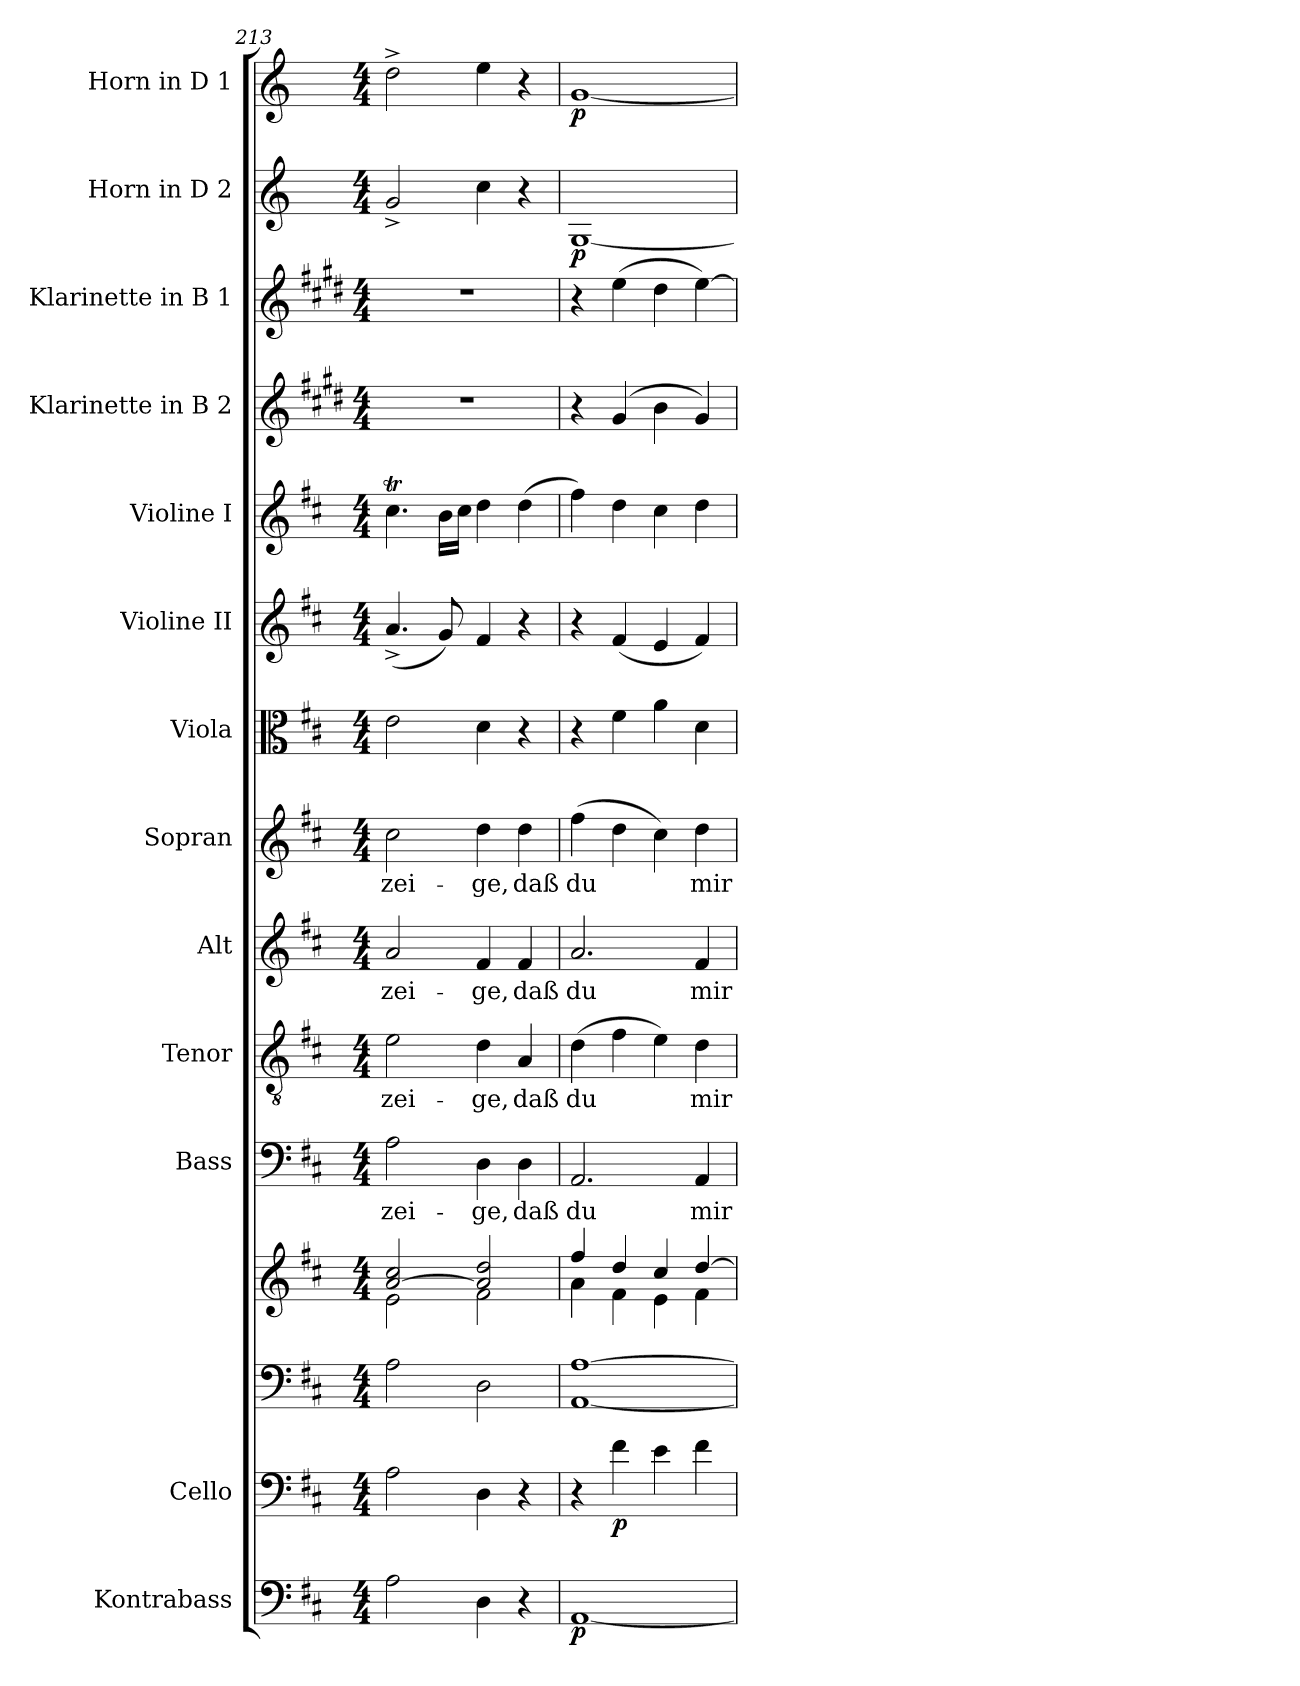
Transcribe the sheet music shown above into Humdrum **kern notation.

**kern	**dynam	**kern	**dynam	**kern	**kern	**kern	**text	**kern	**text	**kern	**text	**kern	**text	**kern	**kern	**kern	**kern	**kern	**kern	**dynam	**kern	**dynam
*part14	*part14	*part13	*part13	*part12	*part12	*part11	*part11	*part10	*part10	*part9	*part9	*part8	*part8	*part7	*part6	*part5	*part4	*part3	*part2	*part2	*part1	*part1
*staff15	*staff15	*staff14	*staff14	*staff13	*staff12	*staff11	*staff11	*staff10	*staff10	*staff9	*staff9	*staff8	*staff8	*staff7	*staff6	*staff5	*staff4	*staff3	*staff2	*staff2	*staff1	*staff1
*I"Kontrabass	*	*I"Cello	*	*	*	*I"Bass	*	*I"Tenor	*	*I"Alt	*	*I"Sopran	*	*I"Viola	*I"Violine II	*I"Violine I	*I"Klarinette in B 2	*I"Klarinette in B 1	*I"Horn in D 2	*	*I"Horn in D 1	*
*I'Kb.	*	*	*	*	*	*I'B	*	*I'T	*	*I'A	*	*I'S	*	*I'Vla.	*I'Vl. II	*I'Vl. I	*	*	*I'Hrn. 2	*	*I'Hrn. 1	*
!!LO:PB:g=z
*clefF4	*	*clefF4	*	*clefF4	*clefG2	*clefF4	*	*clefGv2	*	*clefG2	*	*clefG2	*	*clefC3	*clefG2	*clefG2	*clefG2	*clefG2	*clefG2	*	*clefG2	*
*ITrd7c12	*	*	*	*	*	*	*	*	*	*	*	*	*	*	*	*	*ITrd1c2	*ITrd1c2	*ITrd-1c-2	*	*ITrd-1c-2	*
*k[f#c#]	*	*k[f#c#]	*	*k[f#c#]	*k[f#c#]	*k[f#c#]	*	*k[f#c#]	*	*k[f#c#]	*	*k[f#c#]	*	*k[f#c#]	*k[f#c#]	*k[f#c#]	*k[f#c#]	*k[f#c#]	*k[f#c#]	*	*k[f#c#]	*
*D:	*	*D:	*	*D:	*D:	*D:	*	*D:	*	*D:	*	*D:	*	*D:	*D:	*D:	*D:	*D:	*D:	*	*D:	*
*M4/4	*	*M4/4	*	*M4/4	*M4/4	*M4/4	*	*M4/4	*	*M4/4	*	*M4/4	*	*M4/4	*M4/4	*M4/4	*M4/4	*M4/4	*M4/4	*	*M4/4	*
=213	=213	=213	=213	=213	=213	=213	=213	=213	=213	=213	=213	=213	=213	=213	=213	=213	=213	=213	=213	=213	=213	=213
*	*	*	*	*	*^	*	*	*	*	*	*	*	*	*	*	*	*	*	*	*	*	*
!	!	!	!	!	!	!	!	!LO:LY:b	!	!LO:LY:b	!	!LO:LY:b	!	!LO:LY:b	!	!	!	!	!	!	!	!	!
2AA\	.	2A\	.	2A\	[>2a/ 2cc#/	2e\	2A\	zei-	2e\	zei-	2a/	zei-	2cc#\	zei-	2e\	(<4.a^>/	4.cc#t\	1r	1r	2a^</	.	2ee^>\	.
.	.	.	.	.	.	.	.	.	.	.	.	.	.	.	.	8g/)	16b\LL	.	.	.	.	.	.
.	.	.	.	.	.	.	.	.	.	.	.	.	.	.	.	.	16cc#\JJ	.	.	.	.	.	.
!	!	!	!	!	!	!	!	!LO:LY:b	!	!LO:LY:b	!	!LO:LY:b	!	!LO:LY:b	!	!	!	!	!	!	!	!	!
4DD\	.	4D\	.	2D\	2a/] 2dd/	2f#\	4D\	-ge,	4d\	-ge,	4f#/	-ge,	4dd\	-ge,	4d\	4f#/	4dd\	.	.	4dd\	.	4ff#\	.
!	!	!	!	!	!	!	!	!LO:LY:b	!	!LO:LY:b	!	!LO:LY:b	!	!LO:LY:b	!	!	!	!	!	!	!	!	!
4r	.	4r	.	.	.	.	4D\	daß	4A/	daß	4f#/	daß	4dd\	daß	4r	4r	(>4dd\	.	.	4r	.	4r	.
=214	=214	=214	=214	=214	=214	=214	=214	=214	=214	=214	=214	=214	=214	=214	=214	=214	=214	=214	=214	=214	=214	=214	=214
!	!LO:DY:b	!	!	!	!	!	!	!LO:LY:b	!	!LO:LY:b	!	!LO:LY:b	!	!LO:LY:b	!	!	!	!	!	!	!LO:DY:b	!	!LO:DY:b
[1AAA	p	4r	.	[1AA [1A	4ff#/	4a\	2.AA/	du	(>4d\	du	2.a/	du	(>4ff#\	du	4r	4r	4ff#\)	4r	4r	[1A	p	[1a	p
!	!	!	!LO:DY:b	!	!	!	!	!	!	!	!	!	!	!	!	!	!	!	!	!	!	!	!
.	.	4f#\	p	.	4dd/	4f#\	.	.	4f#\	.	.	.	4dd\	.	4f#\	(<4f#/	4dd\	(4f#/	(>4dd\	.	.	.	.
.	.	4e\	.	.	4cc#/	4e\	.	.	4e\)	.	.	.	4cc#\)	.	4a\	4e/	4cc#\	4a\	4cc#\	.	.	.	.
!	!	!	!	!	!	!	!	!LO:LY:b	!	!LO:LY:b	!	!LO:LY:b	!	!LO:LY:b	!	!	!	!	!	!	!	!	!
.	.	4f#\	.	.	[>4dd/	4f#\	4AA/	mir	4d\	mir	4f#/	mir	4dd\	mir	4d\	4f#/)	4dd\	4f#/)	[4dd\)	.	.	.	.
*	*	*	*	*	*v	*v	*	*	*	*	*	*	*	*	*	*	*	*	*	*	*	*	*
=	=	=	=	=	=	=	=	=	=	=	=	=	=	=	=	=	=	=	=	=	=	=
*-	*-	*-	*-	*-	*-	*-	*-	*-	*-	*-	*-	*-	*-	*-	*-	*-	*-	*-	*-	*-	*-	*-
